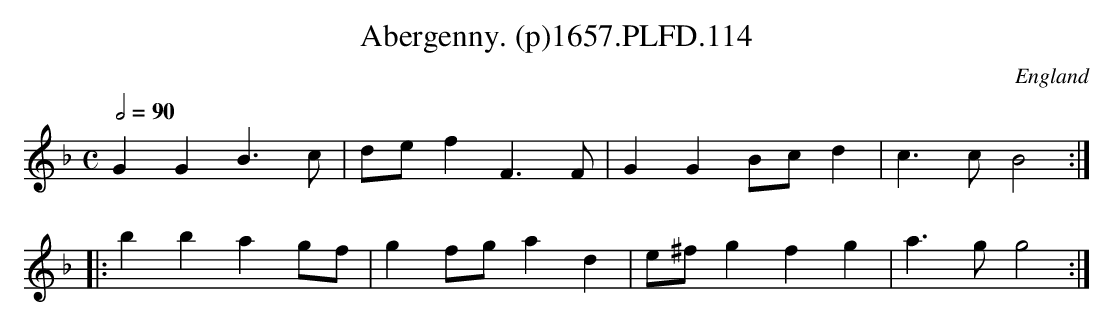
X:1
T:Abergenny. (p)1657.PLFD.114
M:C
L:1/4
Q:1/2=90
O:England
K:F
GGB>c|d/e/fF>F|GGB/c/d|c>cB2:|
|:bbag/f/|gf/g/ad|e/^f/gfg|a>gg2:|
